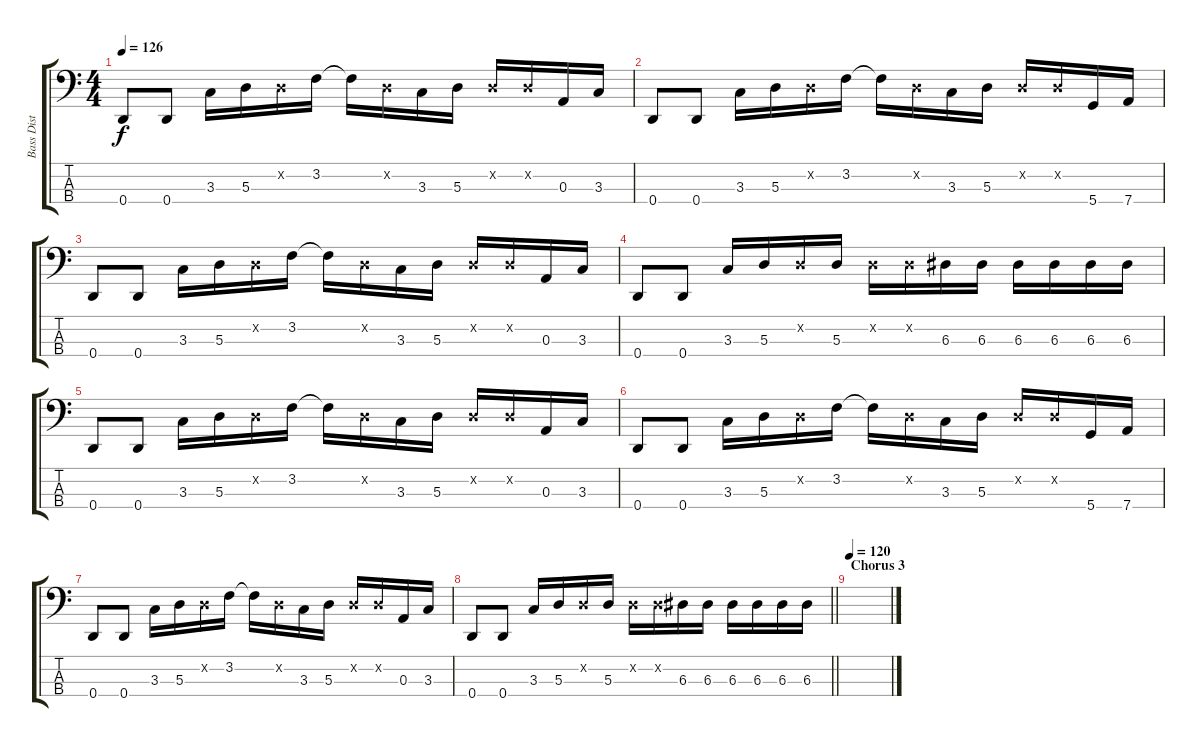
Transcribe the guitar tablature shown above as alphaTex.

\track ("Bass Dist" "Bass Dist") {instrument overdrivenguitar}
\staff {score tabs}
\tuning (G2 D2 A1 D1) {hide}
\ts (4 4)
\tempo 126
\clef f4
\ks c
0.4.8{dy f} 0.4.8 3.3.16 5.3.16 0.2{x}.16 3.2.16 3.2{t}.16 0.2{x}.16 3.3.16 5.3.16 0.2{x}.16 0.2{x}.16 0.3.16 3.3.16 |
0.4.8 0.4.8 3.3.16 5.3.16 0.2{x}.16 3.2.16 3.2{t}.16 0.2{x}.16 3.3.16 5.3.16 0.2{x}.16 0.2{x}.16 5.4.16 7.4.16 |
0.4.8 0.4.8 3.3.16 5.3.16 0.2{x}.16 3.2.16 3.2{t}.16 0.2{x}.16 3.3.16 5.3.16 0.2{x}.16 0.2{x}.16 0.3.16 3.3.16 |
0.4.8 0.4.8 3.3.16 5.3.16 0.2{x}.16 5.3.16 0.2{x}.16 0.2{x}.16 6.3.16 6.3.16 6.3.16 6.3.16 6.3.16 6.3.16 |
0.4.8 0.4.8 3.3.16 5.3.16 0.2{x}.16 3.2.16 3.2{t}.16 0.2{x}.16 3.3.16 5.3.16 0.2{x}.16 0.2{x}.16 0.3.16 3.3.16 |
0.4.8 0.4.8 3.3.16 5.3.16 0.2{x}.16 3.2.16 3.2{t}.16 0.2{x}.16 3.3.16 5.3.16 0.2{x}.16 0.2{x}.16 5.4.16 7.4.16 |
0.4.8 0.4.8 3.3.16 5.3.16 0.2{x}.16 3.2.16 3.2{t}.16 0.2{x}.16 3.3.16 5.3.16 0.2{x}.16 0.2{x}.16 0.3.16 3.3.16 |
\barLineRight lightlight
0.4.8 0.4.8 3.3.16 5.3.16 0.2{x}.16 5.3.16 0.2{x}.16 0.2{x}.16 6.3.16 6.3.16 6.3.16 6.3.16 6.3.16 6.3.16 |
\section ("" "Chorus 3")
\tempo 120
